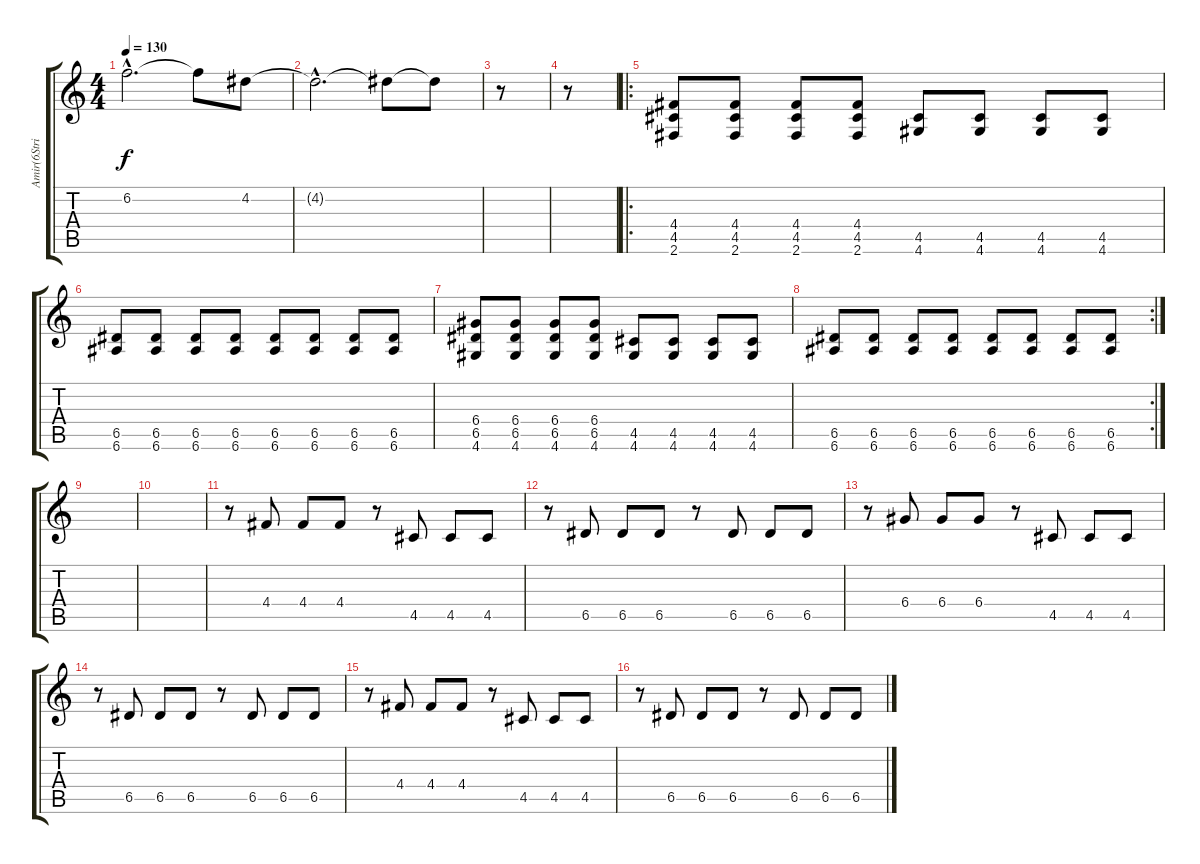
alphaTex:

\track ("Amir(6Strings)" "Amir(6Stri") {instrument distortionguitar}
\staff {score tabs}
\tuning (E4 B3 G3 D3 A2 E2) {hide}
\ts (4 4)
\tempo 130
\clef g2
\ks c
6.2{hac}.2{d dy f} 6.2{t}.8 4.2.8 |
4.2{hac t}.2{d} 4.2{t}.8 4.2{t}.8 |
r.8 |
r.8 |
\ro
(4.4 4.5 2.6).8 (4.4 4.5 2.6).8 (4.4 4.5 2.6).8 (4.4 4.5 2.6).8 (4.5 4.6).8 (4.5 4.6).8 (4.5 4.6).8 (4.5 4.6).8 |
(6.5 6.6).8 (6.5 6.6).8 (6.5 6.6).8 (6.5 6.6).8 (6.5 6.6).8 (6.5 6.6).8 (6.5 6.6).8 (6.5 6.6).8 |
(6.4 6.5 4.6).8 (6.4 6.5 4.6).8 (6.4 6.5 4.6).8 (6.4 6.5 4.6).8 (4.5 4.6).8 (4.5 4.6).8 (4.5 4.6).8 (4.5 4.6).8 |
\rc 2
(6.5 6.6).8 (6.5 6.6).8 (6.5 6.6).8 (6.5 6.6).8 (6.5 6.6).8 (6.5 6.6).8 (6.5 6.6).8 (6.5 6.6).8 |
|
|
r.8 4.4.8 4.4.8 4.4.8 r.8 4.5.8 4.5.8 4.5.8 |
r.8 6.5.8 6.5.8 6.5.8 r.8 6.5.8 6.5.8 6.5.8 |
r.8 6.4.8 6.4.8 6.4.8 r.8 4.5.8 4.5.8 4.5.8 |
r.8 6.5.8 6.5.8 6.5.8 r.8 6.5.8 6.5.8 6.5.8 |
r.8 4.4.8 4.4.8 4.4.8 r.8 4.5.8 4.5.8 4.5.8 |
r.8 6.5.8 6.5.8 6.5.8 r.8 6.5.8 6.5.8 6.5.8
